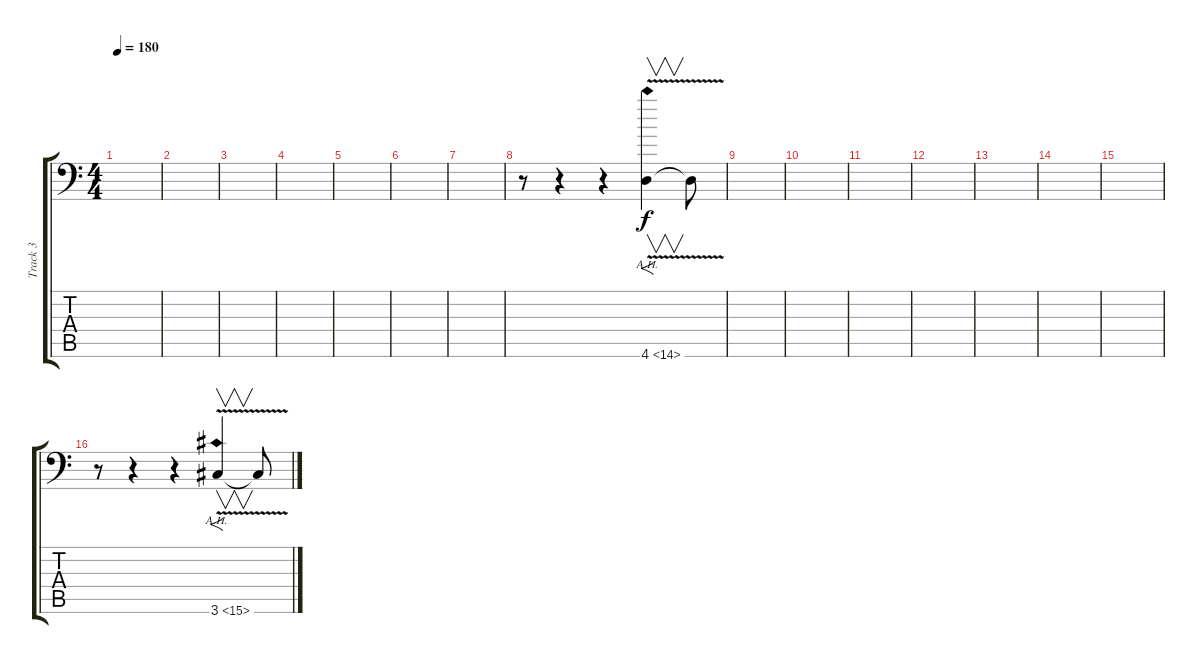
\track ("Track 3" "Track 3") {instrument guitarharmonics}
\staff {score tabs}
\tuning (C4 G3 Eb3 Bb2 F2 Bb1) {hide}
\ts (4 4)
\tempo 180
\clef f4
\ks c
|
|
|
|
|
|
|
r.8 r.4 r.4 4.6{ah 10 v}.4{f v} 4.6{t}.8 |
|
|
|
|
|
|
|
r.8 r.4 r.4 3.6{ah 12 v}.4{f v} 3.6{t}.8
